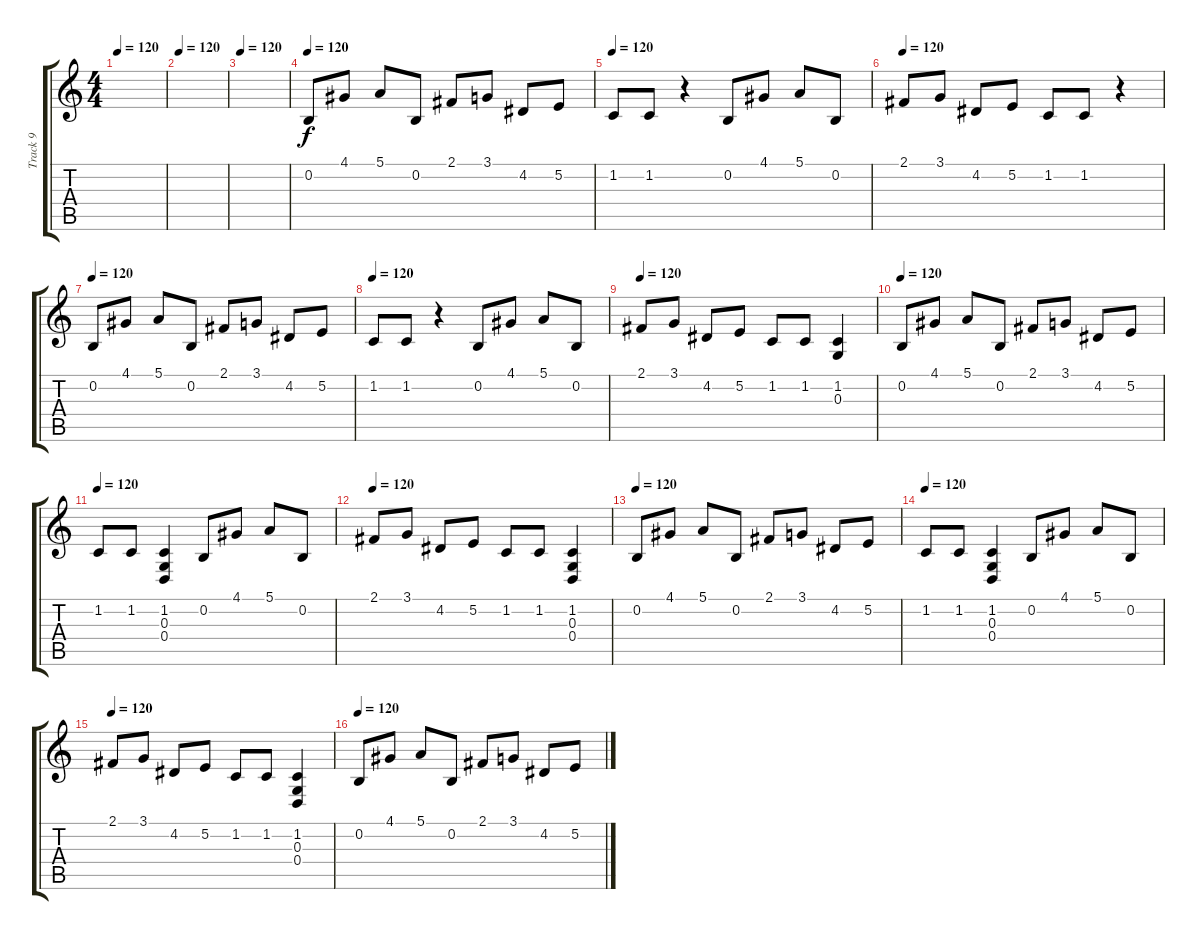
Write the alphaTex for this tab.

\track ("Track 9" "Track 9") {instrument brightacousticpiano}
\staff {score tabs}
\tuning (E4 B3 G3 D3 A2 E2) {hide}
\ts (4 4)
\tempo 120
\clef g2
\ks c
|
\tempo 120
|
\tempo 120
|
\tempo 120
0.2.8 4.1.8 5.1.8 0.2.8 2.1.8 3.1.8 4.2.8 5.2.8 |
\tempo 120
1.2.8 1.2.8 r.4 0.2.8 4.1.8 5.1.8 0.2.8 |
\tempo 120
2.1.8 3.1.8 4.2.8 5.2.8 1.2.8 1.2.8 r.4 |
\tempo 120
0.2.8 4.1.8 5.1.8 0.2.8 2.1.8 3.1.8 4.2.8 5.2.8 |
\tempo 120
1.2.8 1.2.8 r.4 0.2.8 4.1.8 5.1.8 0.2.8 |
\tempo 120
2.1.8 3.1.8 4.2.8 5.2.8 1.2.8 1.2.8 (1.2 0.3).4 |
\tempo 120
0.2.8 4.1.8 5.1.8 0.2.8 2.1.8 3.1.8 4.2.8 5.2.8 |
\tempo 120
1.2.8 1.2.8 (1.2 0.3 0.4).4 0.2.8 4.1.8 5.1.8 0.2.8 |
\tempo 120
2.1.8 3.1.8 4.2.8 5.2.8 1.2.8 1.2.8 (1.2 0.3 0.4).4 |
\tempo 120
0.2.8 4.1.8 5.1.8 0.2.8 2.1.8 3.1.8 4.2.8 5.2.8 |
\tempo 120
1.2.8 1.2.8 (1.2 0.3 0.4).4 0.2.8 4.1.8 5.1.8 0.2.8 |
\tempo 120
2.1.8 3.1.8 4.2.8 5.2.8 1.2.8 1.2.8 (1.2 0.3 0.4).4 |
\tempo 120
0.2.8 4.1.8 5.1.8 0.2.8 2.1.8 3.1.8 4.2.8 5.2.8
